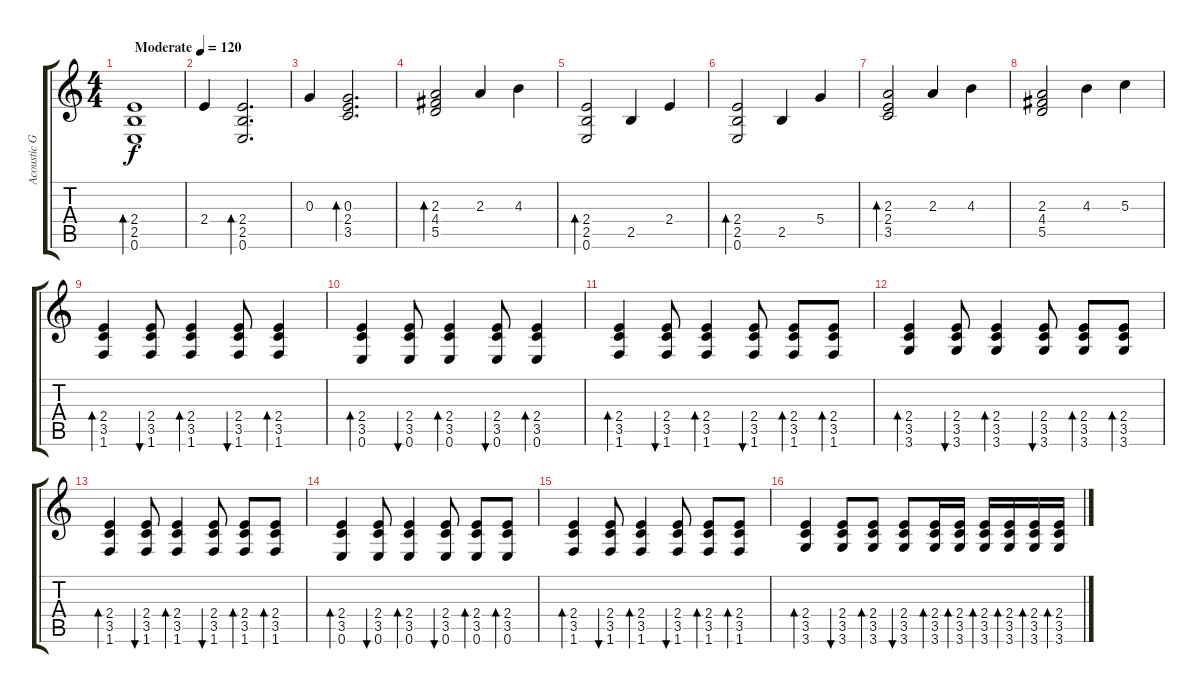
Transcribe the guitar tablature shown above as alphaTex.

\track ("Acoustic Guitar" "Acoustic G") {instrument acousticguitarsteel}
\staff {score tabs}
\tuning (E4 B3 G3 D3 A2 E2) {hide}
\ts (4 4)
\tempo (120 "Moderate")
\clef g2
\ks c
(2.4 2.5 0.6).1{bd 120 dy f instrument acousticguitarsteel} |
2.4.4 (2.4 2.5 0.6).2{d bd 120} |
0.3.4 (0.3 2.4 3.5).2{d bd 120} |
(2.3 4.4 5.5).2{bd 120} 2.3.4 4.3.4 |
(2.4 2.5 0.6).2{bd 120} 2.5.4 2.4.4 |
(2.4 2.5 0.6).2{bd 120} 2.5.4 5.4.4 |
(2.3 2.4 3.5).2{bd 120} 2.3.4 4.3.4 |
(2.3 4.4 5.5).2 4.3.4 5.3.4 |
(2.4 3.5 1.6).4{bd 120} (2.4 3.5 1.6).8{bu 120} (2.4 3.5 1.6).4{bd 120} (2.4 3.5 1.6).8{bu 120} (2.4 3.5 1.6).4{bd 120} |
(2.4 3.5 0.6).4{bd 120} (2.4 3.5 0.6).8{bu 120} (2.4 3.5 0.6).4{bd 120} (2.4 3.5 0.6).8{bu 120} (2.4 3.5 0.6).4{bd 120} |
(2.4 3.5 1.6).4{bd 120} (2.4 3.5 1.6).8{bu 120} (2.4 3.5 1.6).4{bd 120} (2.4 3.5 1.6).8{bu 120} (2.4 3.5 1.6).8{bd 120} (2.4 3.5 1.6).8{bd 120} |
(2.4 3.5 3.6).4{bd 120} (2.4 3.5 3.6).8{bu 120} (2.4 3.5 3.6).4{bd 120} (2.4 3.5 3.6).8{bu 120} (2.4 3.5 3.6).8{bd 120} (2.4 3.5 3.6).8{bd 120} |
(2.4 3.5 1.6).4{bd 120} (2.4 3.5 1.6).8{bu 120} (2.4 3.5 1.6).4{bd 120} (2.4 3.5 1.6).8{bu 120} (2.4 3.5 1.6).8{bd 120} (2.4 3.5 1.6).8{bd 120} |
(2.4 3.5 0.6).4{bd 120} (2.4 3.5 0.6).8{bu 120} (2.4 3.5 0.6).4{bd 120} (2.4 3.5 0.6).8{bu 120} (2.4 3.5 0.6).8{bd 120} (2.4 3.5 0.6).8{bd 120} |
(2.4 3.5 1.6).4{bd 120} (2.4 3.5 1.6).8{bu 120} (2.4 3.5 1.6).4{bd 120} (2.4 3.5 1.6).8{bu 120} (2.4 3.5 1.6).8{bd 120} (2.4 3.5 1.6).8{bd 120} |
(2.4 3.5 3.6).4{bd 120} (2.4 3.5 3.6).8{bu 120} (2.4 3.5 3.6).8{bd 120} (2.4 3.5 3.6).8{bu 120} (2.4 3.5 3.6).16{bd 120} (2.4 3.5 3.6).16{bd 120} (2.4 3.5 3.6).16{bd 120} (2.4 3.5 3.6).16{bd 120} (2.4 3.5 3.6).16{bd 120} (2.4 3.5 3.6).16{bd 120}
